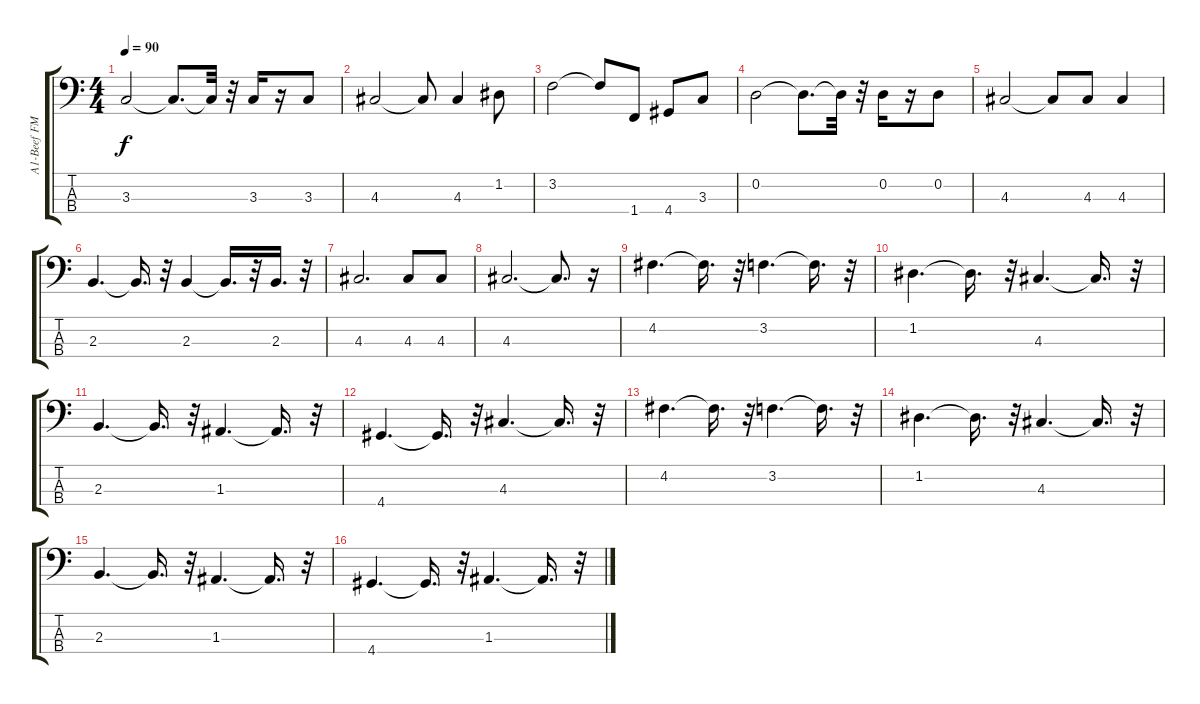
\track ("A1-Beef FM Bass" "A1-Beef FM") {instrument synthbass2}
\staff {score tabs}
\tuning (G2 D2 A1 E1) {hide}
\ts (4 4)
\tempo 90
\clef f4
\ks c
3.3.2{dy f} 3.3{t}.8{d} 3.3{t}.32 r.32 3.3.16 r.16 3.3.8 |
4.3.2 4.3{t}.8 4.3.4 1.2.8 |
3.2.2 3.2{t}.8 1.4.8 4.4.8 3.3.8 |
0.2.2 0.2{t}.8{d} 0.2{t}.32 r.32 0.2.16 r.16 0.2.8 |
4.3.2 4.3{t}.8 4.3.8 4.3.4 |
2.3.4{d} 2.3{t}.16{d} r.32 2.3.4 2.3{t}.16{d} r.32 2.3.16{d} r.32 |
4.3.2{d} 4.3.8 4.3.8 |
4.3.2{d} 4.3{t}.8{d} r.16 |
4.2.4{d} 4.2{t}.16{d} r.32 3.2.4{d} 3.2{t}.16{d} r.32 |
1.2.4{d} 1.2{t}.16{d} r.32 4.3.4{d} 4.3{t}.16{d} r.32 |
2.3.4{d} 2.3{t}.16{d} r.32 1.3.4{d} 1.3{t}.16{d} r.32 |
4.4.4{d} 4.4{t}.16{d} r.32 4.3.4{d} 4.3{t}.16{d} r.32 |
4.2.4{d} 4.2{t}.16{d} r.32 3.2.4{d} 3.2{t}.16{d} r.32 |
1.2.4{d} 1.2{t}.16{d} r.32 4.3.4{d} 4.3{t}.16{d} r.32 |
2.3.4{d} 2.3{t}.16{d} r.32 1.3.4{d} 1.3{t}.16{d} r.32 |
4.4.4{d} 4.4{t}.16{d} r.32 1.3.4{d} 1.3{t}.16{d} r.32
